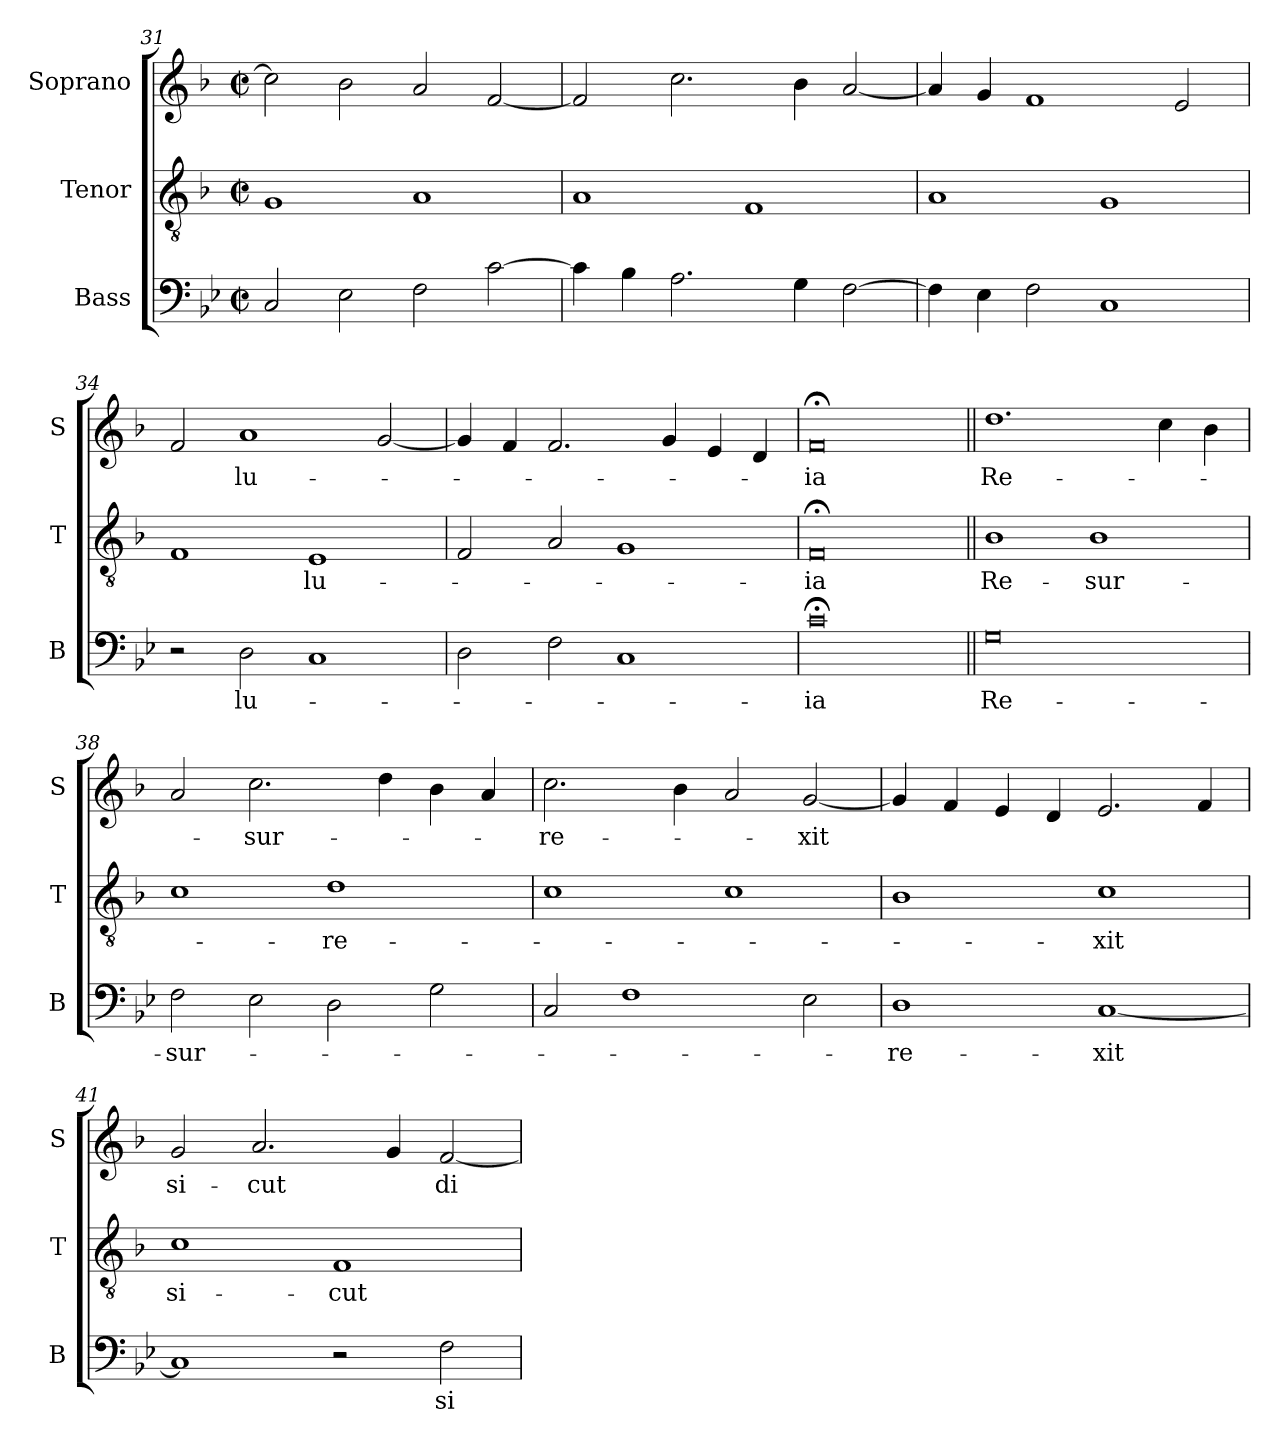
**kern	**text	**kern	**text	**kern	**text
*part3	*part3	*part2	*part2	*part1	*part1
*staff3	*staff3	*staff2	*staff2	*staff1	*staff1
*I"Bass	*	*I"Tenor	*	*I"Soprano	*
*I'B	*	*I'T	*	*I'S	*
*clefF4	*	*clefGv2	*	*clefG2	*
*k[b-e-]	*	*k[b-]	*	*k[b-]	*
*M2/2	*	*M2/2	*	*M2/2	*
*met(c|)	*	*met(c|)	*	*met(c|)	*
=31	=31	=31	=31	=31	=31
2C/	.	1G	.	2cc\]	.
2E-\	.	.	.	2b-\	.
2F\	.	1A	.	2a/	.
[2c\	.	.	.	[2f/	.
=32	=32	=32	=32	=32	=32
4c\]	.	1A	.	2f/]	.
4B-\	.	.	.	.	.
2.A\	.	.	.	2.cc\	.
.	.	1F	.	.	.
4G\	.	.	.	4b-\	.
[2F\	.	.	.	[2a/	.
=33	=33	=33	=33	=33	=33
4F\]	.	1A	.	4a/]	.
4E-\	.	.	.	4g/	.
2F\	.	.	.	1f	.
1C	.	1G	.	.	.
.	.	.	.	2e/	.
!!LO:LB:g=z
=34	=34	=34	=34	=34	=34
2r	.	1F	.	2f/	.
!	!LO:LY:b	!	!	!	!LO:LY:b
2D\	-lu-	.	.	1a	-lu-
!	!	!	!LO:LY:b	!	!
1C	.	1E	-lu-	.	.
.	.	.	.	[2g/	.
=35	=35	=35	=35	=35	=35
2D\	.	2F/	.	4g/]	.
.	.	.	.	4f/	.
2F\	.	2A/	.	2.f/	.
1C	.	1G	.	.	.
.	.	.	.	4g/	.
.	.	.	.	4e/	.
.	.	.	.	4d/	.
=36	=36	=36	=36	=36	=36
!	!LO:LY:b	!	!LO:LY:b	!	!LO:LY:b
0c;<	-ia	0F;<	-ia	0f;<	-ia
=37||	=37||	=37||	=37||	=37||	=37||
!	!LO:LY:b	!	!LO:LY:b	!	!LO:LY:b
0G	Re-	1B-	Re-	1.dd	Re-
!	!	!	!LO:LY:b	!	!
.	.	1B-	-sur-	.	.
.	.	.	.	4cc\	.
.	.	.	.	4b-\	.
=38	=38	=38	=38	=38	=38
!	!LO:LY:b	!	!	!	!
2F\	-sur-	1c	.	2a/	.
!	!	!	!	!	!LO:LY:b
2E-\	.	.	.	2.cc\	-sur-
!	!	!	!LO:LY:b	!	!
2D\	.	1d	-re-	.	.
.	.	.	.	4dd\	.
2G\	.	.	.	4b-\	.
.	.	.	.	4a/	.
=39	=39	=39	=39	=39	=39
!	!	!	!	!	!LO:LY:b
2C/	.	1c	.	2.cc\	-re-
1F	.	.	.	.	.
.	.	.	.	4b-\	.
.	.	1c	.	2a/	.
!	!	!	!	!	!LO:LY:b
2E-\	.	.	.	[2g/	-xit
!!LO:PB:g=z
=40	=40	=40	=40	=40	=40
!	!LO:LY:b	!	!	!	!
1D	-re-	1B-	.	4g/]	.
.	.	.	.	4f/	.
.	.	.	.	4e/	.
.	.	.	.	4d/	.
!	!LO:LY:b	!	!LO:LY:b	!	!
[1C	-xit	1c	-xit	2.e/	.
.	.	.	.	4f/	.
=41	=41	=41	=41	=41	=41
!	!	!	!LO:LY:b	!	!LO:LY:b
1C]	.	1c	si-	2g/	si-
!	!	!	!	!	!LO:LY:b
.	.	.	.	2.a/	-cut
!	!	!	!LO:LY:b	!	!
2r	.	1F	-cut	.	.
.	.	.	.	4g/	.
!	!LO:LY:b	!	!	!	!LO:LY:b
2F\	si-	.	.	[2f/	di-
=	=	=	=	=	=
*-	*-	*-	*-	*-	*-
